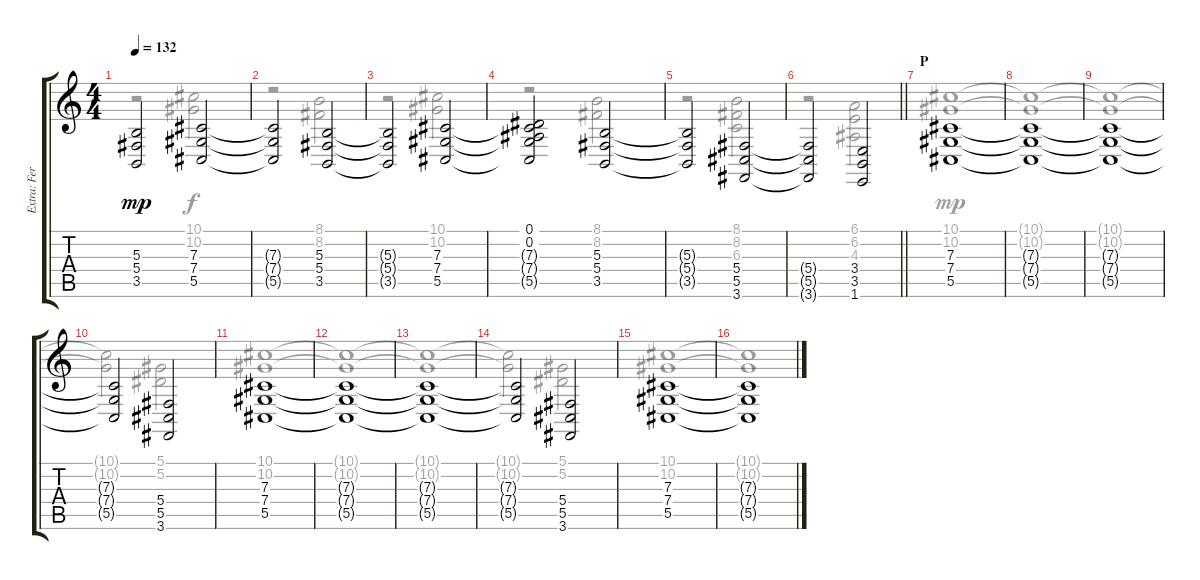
\track ("Extra: Ferdy" "Extra: Fer") {instrument synthstrings1}
\staff {score tabs}
\tuning (Eb4 Bb3 Gb3 Db3 Ab2 Eb2) {hide}
\voice
\ts (4 4)
\tempo 132
\clef g2
\ks c
(5.3{t} 5.4{t} 3.5{t}).2{dy mp} (7.3 7.4 5.5).2 |
(7.3{t} 7.4{t} 5.5{t}).2 (5.3 5.4 3.5).2 |
(5.3{t} 5.4{t} 3.5{t}).2 (7.3 7.4 5.5).2 |
(0.1 0.2 7.3{t} 7.4{t} 5.5{t}).2 (5.3 5.4 3.5).2 |
(5.3{t} 5.4{t} 3.5{t}).2 (5.4 5.5 3.6).2 |
\barLineRight lightlight
(5.4{t} 5.5{t} 3.6{t}).2 (3.4 3.5 1.6).2 |
\section ("" "P")
(7.3 7.4 5.5).1 |
(7.3{t} 7.4{t} 5.5{t}).1 |
(7.3{t} 7.4{t} 5.5{t}).1 |
(7.3{t} 7.4{t} 5.5{t}).2 (5.4 5.5 3.6).2 |
(7.3 7.4 5.5).1 |
(7.3{t} 7.4{t} 5.5{t}).1 |
(7.3{t} 7.4{t} 5.5{t}).1 |
(7.3{t} 7.4{t} 5.5{t}).2 (5.4 5.5 3.6).2 |
(7.3 7.4 5.5).1 |
(7.3{t} 7.4{t} 5.5{t}).1
\voice
\clef g2
\ottava regular
\simile none
\ks c
r.2{dy f} (10.1 10.2).2 |
r.2 (8.1 8.2).2 |
r.2 (10.1 10.2).2 |
r.2 (8.1 8.2).2 |
r.2 (8.1 8.2 6.3).2 |
\barLineRight lightlight
r.2 (6.1 6.2 4.3).2 |
(10.1 10.2).1{dy mp} |
(10.1{t} 10.2{t}).1 |
(10.1{t} 10.2{t}).1 |
(10.1{t} 10.2{t}).2 (5.1 5.2).2 |
(10.1 10.2).1 |
(10.1{t} 10.2{t}).1 |
(10.1{t} 10.2{t}).1 |
(10.1{t} 10.2{t}).2 (5.1 5.2).2 |
(10.1 10.2).1 |
(10.1{t} 10.2{t}).1
